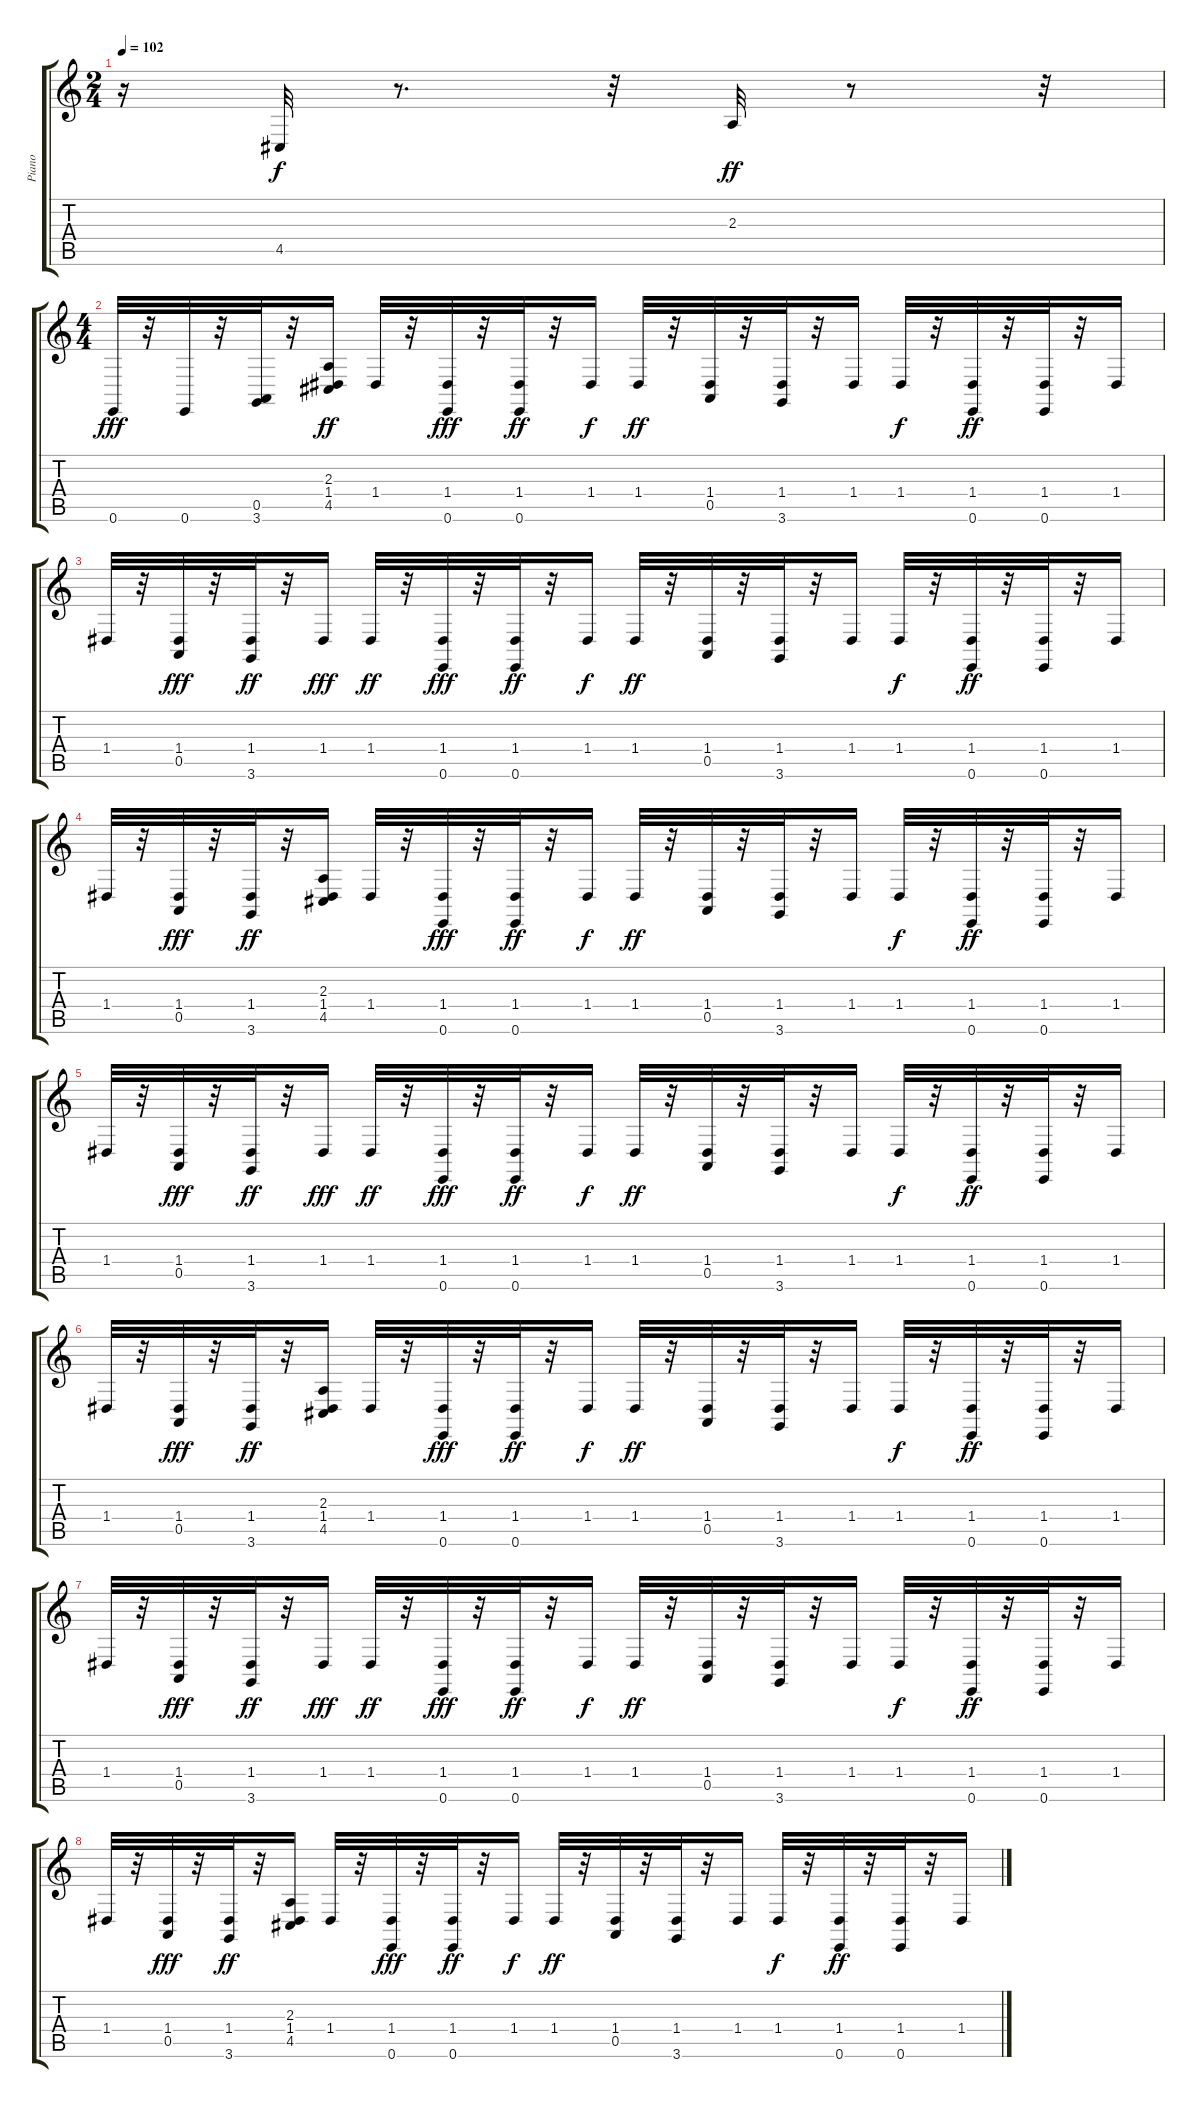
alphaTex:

\track ("Piano" "Piano") {instrument acousticgrandpiano}
\staff {score tabs}
\tuning (E4 B3 G3 D3 A2 E2) {hide}
\ts (2 4)
\tempo 102
\clef g2
\ks c
r.16{dy fff} 4.5.32{dy f} r.8{d} r.32 2.3.32{dy ff} r.8 r.32 |
\ts (4 4)
0.6.32{dy fff} r.32 0.6.32 r.32 (0.5 3.6).32 r.32 (2.3 1.4 4.5).16{dy ff} 1.4.32 r.32 (1.4 0.6).32{dy fff} r.32 (1.4 0.6).32{dy ff} r.32 1.4.16{dy f} 1.4.32{dy ff} r.32 (1.4 0.5).32 r.32 (1.4 3.6).32 r.32 1.4.16 1.4.32{dy f} r.32 (1.4 0.6).32{dy ff} r.32 (1.4 0.6).32 r.32 1.4.16 |
1.4.32 r.32 (1.4 0.5).32{dy fff} r.32 (1.4 3.6).32{dy ff} r.32 1.4.16{dy fff} 1.4.32{dy ff} r.32 (1.4 0.6).32{dy fff} r.32 (1.4 0.6).32{dy ff} r.32 1.4.16{dy f} 1.4.32{dy ff} r.32 (1.4 0.5).32 r.32 (1.4 3.6).32 r.32 1.4.16 1.4.32{dy f} r.32 (1.4 0.6).32{dy ff} r.32 (1.4 0.6).32 r.32 1.4.16 |
1.4.32 r.32 (1.4 0.5).32{dy fff} r.32 (1.4 3.6).32{dy ff} r.32 (2.3 1.4 4.5).16 1.4.32 r.32 (1.4 0.6).32{dy fff} r.32 (1.4 0.6).32{dy ff} r.32 1.4.16{dy f} 1.4.32{dy ff} r.32 (1.4 0.5).32 r.32 (1.4 3.6).32 r.32 1.4.16 1.4.32{dy f} r.32 (1.4 0.6).32{dy ff} r.32 (1.4 0.6).32 r.32 1.4.16 |
1.4.32 r.32 (1.4 0.5).32{dy fff} r.32 (1.4 3.6).32{dy ff} r.32 1.4.16{dy fff} 1.4.32{dy ff} r.32 (1.4 0.6).32{dy fff} r.32 (1.4 0.6).32{dy ff} r.32 1.4.16{dy f} 1.4.32{dy ff} r.32 (1.4 0.5).32 r.32 (1.4 3.6).32 r.32 1.4.16 1.4.32{dy f} r.32 (1.4 0.6).32{dy ff} r.32 (1.4 0.6).32 r.32 1.4.16 |
1.4.32 r.32 (1.4 0.5).32{dy fff} r.32 (1.4 3.6).32{dy ff} r.32 (2.3 1.4 4.5).16 1.4.32 r.32 (1.4 0.6).32{dy fff} r.32 (1.4 0.6).32{dy ff} r.32 1.4.16{dy f} 1.4.32{dy ff} r.32 (1.4 0.5).32 r.32 (1.4 3.6).32 r.32 1.4.16 1.4.32{dy f} r.32 (1.4 0.6).32{dy ff} r.32 (1.4 0.6).32 r.32 1.4.16 |
1.4.32 r.32 (1.4 0.5).32{dy fff} r.32 (1.4 3.6).32{dy ff} r.32 1.4.16{dy fff} 1.4.32{dy ff} r.32 (1.4 0.6).32{dy fff} r.32 (1.4 0.6).32{dy ff} r.32 1.4.16{dy f} 1.4.32{dy ff} r.32 (1.4 0.5).32 r.32 (1.4 3.6).32 r.32 1.4.16 1.4.32{dy f} r.32 (1.4 0.6).32{dy ff} r.32 (1.4 0.6).32 r.32 1.4.16 |
1.4.32 r.32 (1.4 0.5).32{dy fff} r.32 (1.4 3.6).32{dy ff} r.32 (2.3 1.4 4.5).16 1.4.32 r.32 (1.4 0.6).32{dy fff} r.32 (1.4 0.6).32{dy ff} r.32 1.4.16{dy f} 1.4.32{dy ff} r.32 (1.4 0.5).32 r.32 (1.4 3.6).32 r.32 1.4.16 1.4.32{dy f} r.32 (1.4 0.6).32{dy ff} r.32 (1.4 0.6).32 r.32 1.4.16
